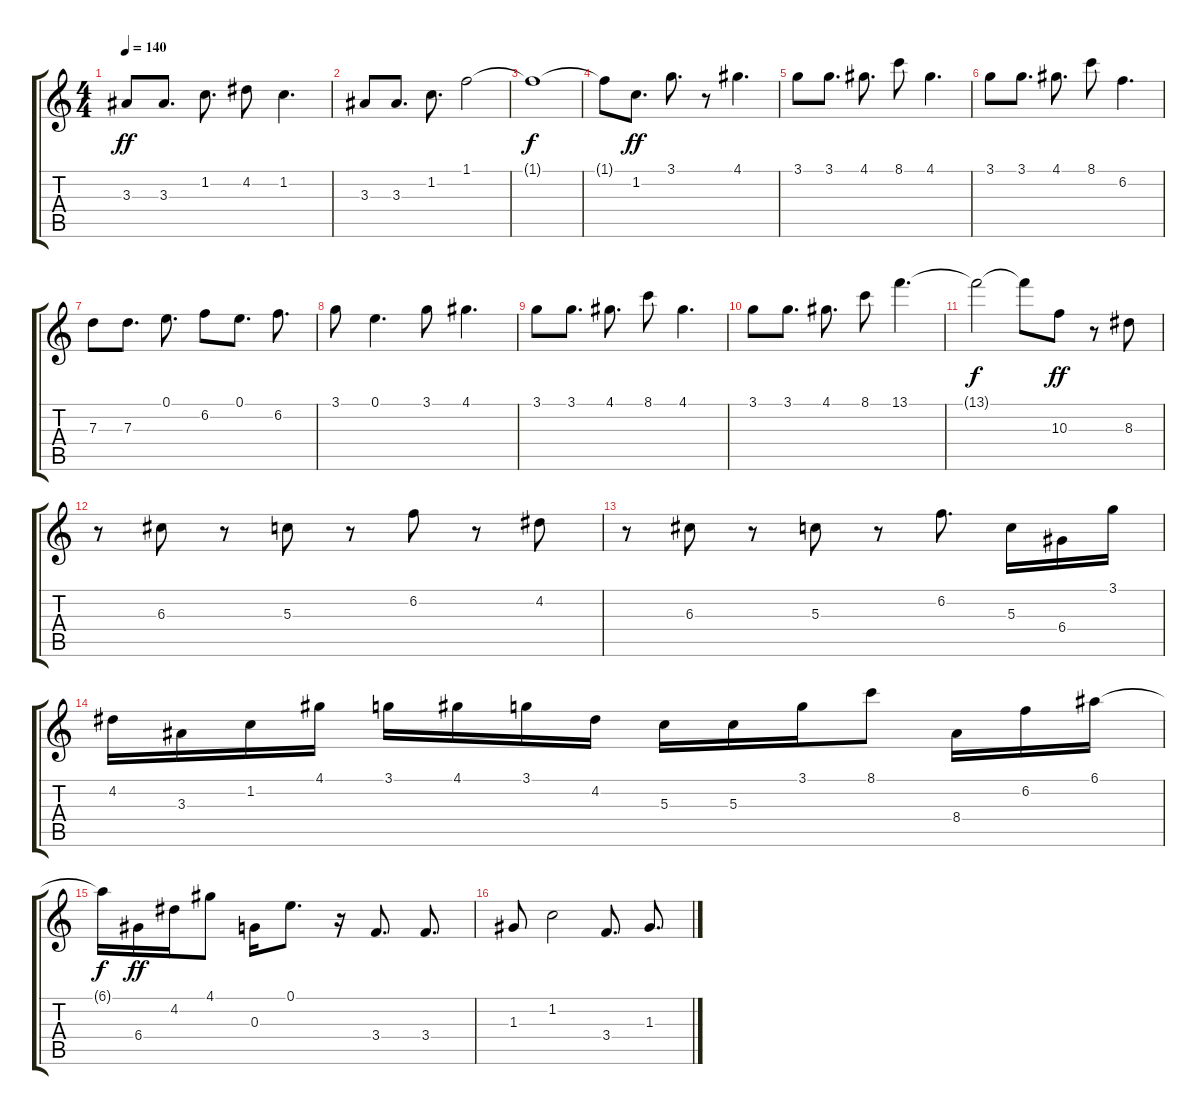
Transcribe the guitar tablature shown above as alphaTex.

\track "" {instrument distortionguitar}
\staff {score tabs}
\tuning (E4 B3 G3 D3 A2 E2) {hide}
\ts (4 4)
\tempo 140
\clef g2
\ks c
3.3.8{dy ff} 3.3.8{d} 1.2.8{d} 4.2.8 1.2.4{d} |
3.3.8 3.3.8{d} 1.2.8{d} 1.1.2 |
1.1{t}.1{dy f} |
1.1{t}.8 1.2.8{d dy ff} 3.1.8{d} r.8 4.1.4{d} |
3.1.8 3.1.8{d} 4.1.8{d} 8.1.8 4.1.4{d} |
3.1.8 3.1.8{d} 4.1.8{d} 8.1.8 6.2.4{d} |
7.3.8 7.3.8{d} 0.1.8{d} 6.2.8 0.1.8{d} 6.2.8{d} |
3.1.8 0.1.4{d} 3.1.8 4.1.4{d} |
3.1.8 3.1.8{d} 4.1.8{d} 8.1.8 4.1.4{d} |
3.1.8 3.1.8{d} 4.1.8{d} 8.1.8 13.1.4{d} |
13.1{t}.2{dy f} 13.1{t}.8 10.3.8{dy ff} r.8 8.3.8 |
r.8 6.3.8 r.8 5.3.8 r.8 6.2.8 r.8 4.2.8 |
r.8 6.3.8 r.8 5.3.8 r.8 6.2.8{d} 5.3.16 6.4.16 3.1.16 |
4.2.16 3.3.16 1.2.16 4.1.16 3.1.16 4.1.16 3.1.16 4.2.16 5.3.16 5.3.16 3.1.16 8.1.8 8.4.16 6.2.16 6.1.16 |
6.1{t}.16{dy f} 6.4.16{dy ff} 4.2.16 4.1.8 0.3.16 0.1.8{d} r.16 3.4.8{d} 3.4.8{d} |
1.3.8 1.2.2 3.4.8{d} 1.3.8{d}
